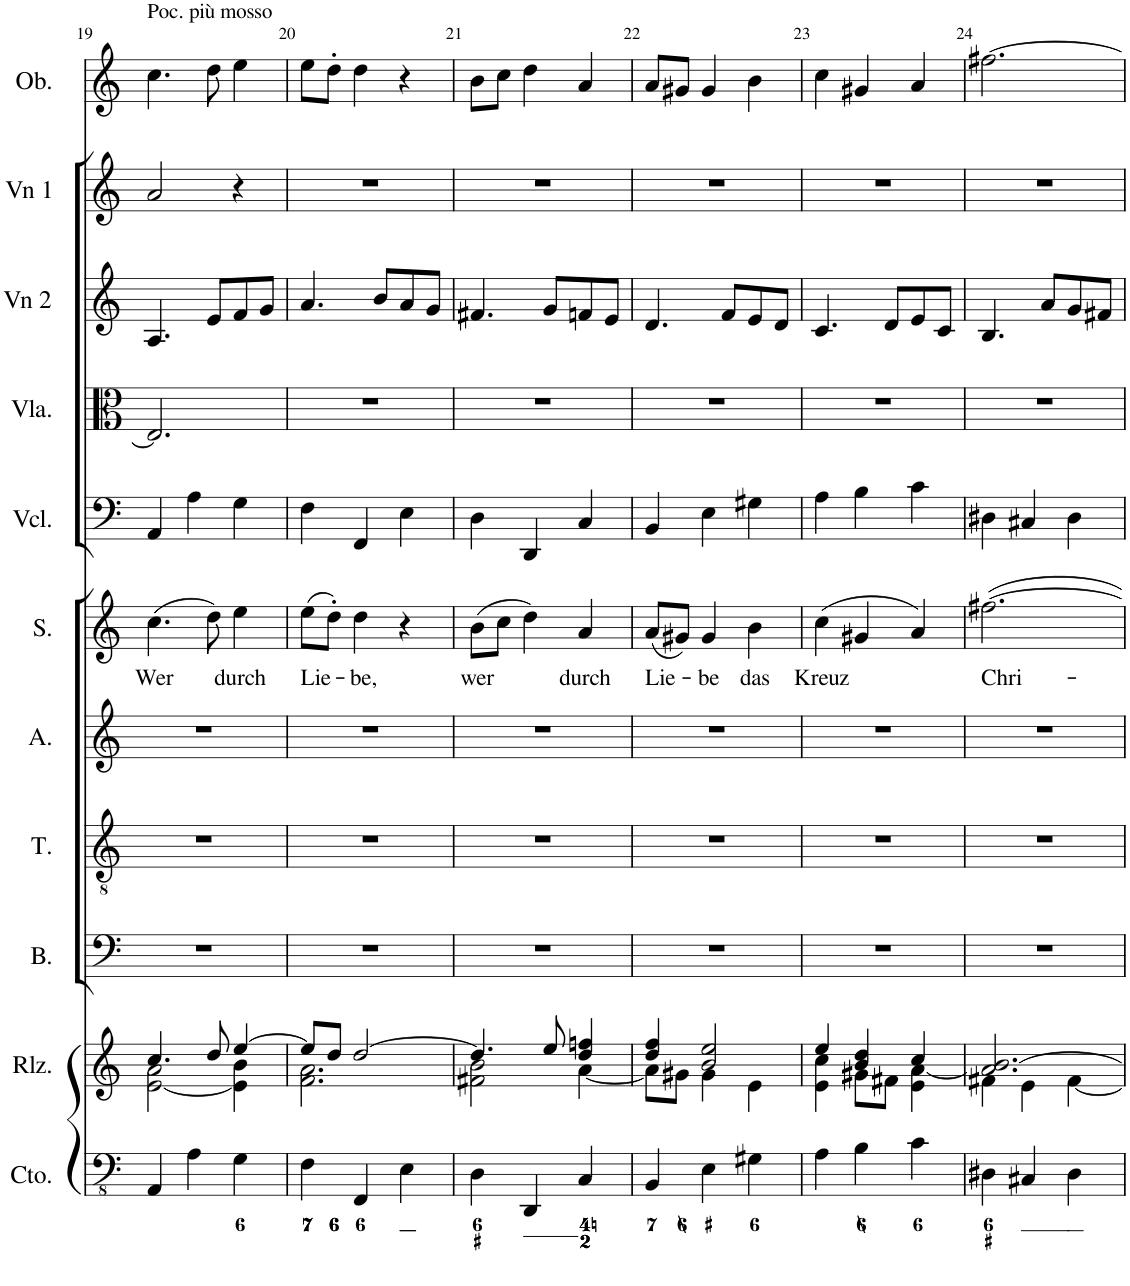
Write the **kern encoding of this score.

**kern	**kern	**kern	**kern	**kern	**kern	**text	**kern	**kern	**kern	**kern	**kern	**kern	**kern
*part13	*part12	*part11	*part10	*part9	*part8	*part8	*part7	*part6	*part5	*part4	*part3	*part2	*part1
*staff13	*staff12	*staff11	*staff10	*staff9	*staff8	*staff8	*staff7	*staff6	*staff5	*staff4	*staff3	*staff2	*staff1
*I"Continuo	*I"Rlzn.	*I"Bass	*I"Tenor	*I"Alto	*I"Soprano	*	*I"Contrabass	*I"'Cello/Cb	*I"Viola	*I"Violin 2	*I"Violin 1	*I"OboeXEQ	*I"Oboe
*I'Cto.	*I'Rlz.	*I'B.	*I'T.	*I'A.	*I'S.	*	*I'Cb	*	*I'Vla.	*I'Vn 2	*I'Vn 1	*I'Ob	*I'Ob.
!!LO:PB:g=z
*clefFv4	*clefG2	*clefF4	*clefGv2	*clefG2	*clefG2	*	*clefFv4	*clefF4	*clefC3	*clefG2	*clefG2	*clefG2	*clefG2
*	*	*	*	*	*	*	*Trd7c12	*	*	*	*	*	*
*k[]	*k[]	*k[]	*k[]	*k[]	*k[]	*	*k[]	*k[]	*k[]	*k[]	*k[]	*k[]	*k[]
*M3/4	*M3/4	*M3/4	*M3/4	*M3/4	*M3/4	*	*M3/4	*M3/4	*M3/4	*M3/4	*M3/4	*M3/4	*M3/4
=19	=19	=19	=19	=19	=19	=19	=19	=19	=19	=19	=19	=19	=19
*	*^	*	*	*	*	*	*	*	*	*	*	*	*
!	!	!	!	!	!	!	!	!	!	!	!	!	!	!LO:TX:a:t=Poc. più mosso
!	!	!	!	!	!	!	!LO:LY:b	!	!	!	!	!	!	!
4AAA/	4.cc/	[2e\ 2a\	2.r	2.r	2.r	(4.cc\	Wer	4AAA	4AA/	2.E/]	4.A/	2a/	4.cc	4.cc\
4AA\	.	.	.	.	.	.	.	4AA	4A\	.	.	.	.	.
.	8dd/	.	.	.	.	8dd\)	.	.	.	.	8e/L	.	8dd	8dd\
!	!	!	!	!	!	!	!LO:LY:b	!	!	!	!	!	!	!
4GG\	[4ee/	4e\] 4b\	.	.	.	4ee\	durch	4GG	4G\	.	8f/	4r	4ee	4ee\
.	.	.	.	.	.	.	.	.	.	.	8g/J	.	.	.
=20	=20	=20	=20	=20	=20	=20	=20	=20	=20	=20	=20	=20	=20	=20
!	!	!	!	!	!	!	!LO:LY:b	!	!	!	!	!	!	!
4FF\	8ee/L]	2.f\ 2.a\	2.r	2.r	2.r	(8ee\L	Lie-	4FF	4F\	2.r	4.a/	2.r	8ee\L	8ee\L
.	8dd/J	.	.	.	.	8dd'\J)	.	.	.	.	.	.	8dd'\J	8dd'\J
!	!	!	!	!	!	!	!LO:LY:b	!	!	!	!	!	!	!
4FFF/	[2dd/	.	.	.	.	4dd\	-be,	4FFF	4FF/	.	.	.	4dd	4dd\
.	.	.	.	.	.	.	.	.	.	.	8b/L	.	.	.
4EE\	.	.	.	.	.	4r	.	4EE	4E\	.	8a/	.	4r	4r
.	.	.	.	.	.	.	.	.	.	.	8g/J	.	.	.
=21	=21	=21	=21	=21	=21	=21	=21	=21	=21	=21	=21	=21	=21	=21
!	!	!	!	!	!	!	!LO:LY:b	!	!	!	!	!	!	!
4DD\	4.dd/]	2f#X\ 2b\	2.r	2.r	2.r	(8b\L	wer	4DD	4D\	2.r	4.f#X/	2.r	8b\L	8b\L
.	.	.	.	.	.	8cc\J	.	.	.	.	.	.	8cc\J	8cc\J
4DDD/	.	.	.	.	.	4dd\)	.	4DDD	4DD/	.	.	.	4dd	4dd\
.	8ee/	.	.	.	.	.	.	.	.	.	8g/L	.	.	.
!	!	!	!	!	!	!	!LO:LY:b	!	!	!	!	!	!	!
4CC/	4dd/ 4ffn/	[4a\	.	.	.	4a/	durch	4CC	4C/	.	8fn/	.	4a	4a/
.	.	.	.	.	.	.	.	.	.	.	8e/J	.	.	.
=22	=22	=22	=22	=22	=22	=22	=22	=22	=22	=22	=22	=22	=22	=22
!	!	!	!	!	!	!	!LO:LY:b	!	!	!	!	!	!	!
4BBB/	4dd/ 4ff/	8a\L]	2.r	2.r	2.r	(8a/L	Lie-	4BBB	4BB/	2.r	4.d/	2.r	8a/L	8a/L
.	.	8g#X\J	.	.	.	8g#X/J)	.	.	.	.	.	.	8g#X/J	8g#X/J
!	!	!	!	!	!	!	!LO:LY:b	!	!	!	!	!	!	!
4EE\	2b/ 2ee/	4g#\	.	.	.	4g#/	-be	4EE	4E\	.	.	.	4g#	4g#/
.	.	.	.	.	.	.	.	.	.	.	8f/L	.	.	.
!	!	!	!	!	!	!	!LO:LY:b	!	!	!	!	!	!	!
4GG#X\	.	4e\	.	.	.	4b\	das	4GG#X	4G#X\	.	8e/	.	4b	4b\
.	.	.	.	.	.	.	.	.	.	.	8d/J	.	.	.
=23	=23	=23	=23	=23	=23	=23	=23	=23	=23	=23	=23	=23	=23	=23
!	!	!	!	!	!	!	!LO:LY:b	!	!	!	!	!	!	!
4AA\	4ee/	4e\ 4cc\	2.r	2.r	2.r	(4cc\	Kreuz	4AA	4A\	2.r	4.c/	2.r	4cc	4cc\
4BB\	4b/ 4dd/	8g#X\L	.	.	.	4g#X/	.	4BB	4B\	.	.	.	4g#X	4g#X/
.	.	8f#X\J	.	.	.	.	.	.	.	.	8d/L	.	.	.
4C\	4cc/	4e\ [4a\	.	.	.	4a/)	.	4C	4c\	.	8e/	.	4a	4a/
.	.	.	.	.	.	.	.	.	.	.	8c/J	.	.	.
=24	=24	=24	=24	=24	=24	=24	=24	=24	=24	=24	=24	=24	=24	=24
!	!	!	!	!	!	!	!LO:LY:b	!	!	!	!	!	!	!
4DD#X\	2.a/] [2.b/	4f#X\	2.r	2.r	2.r	[2.ff#X\	Chri-	4EE-X	4D#X\	2.r	4.B/	2.r	[2.ff#X	[2.ff#X\
4CC#X/	.	4e\	.	.	.	.	.	4CC#X	4C#X/	.	.	.	.	.
.	.	.	.	.	.	.	.	.	.	.	8a/L	.	.	.
4DD#\	.	[4f#\	.	.	.	.	.	4EE-	4D#\	.	8g/	.	.	.
.	.	.	.	.	.	.	.	.	.	.	8f#X/J	.	.	.
*	*v	*v	*	*	*	*	*	*	*	*	*	*	*	*
=	=	=	=	=	=	=	=	=	=	=	=	=	=
*-	*-	*-	*-	*-	*-	*-	*-	*-	*-	*-	*-	*-	*-
